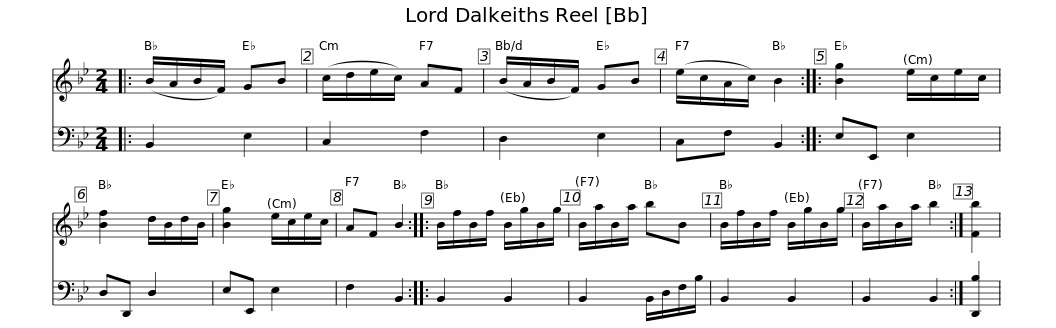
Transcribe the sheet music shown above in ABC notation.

X:1
%%score 1 2
L:1/8
M:2/4
I:linebreak $
K:Bb
V:1 treble
V:2 bass
V:1
|: (B/A/B/F/) GB | (c/d/e/c/) AF | (B/A/B/F/) GB | (e/c/A/c/) B2 :: [Bg]2 e/c/e/c/ | %5
 [Bf]2 d/B/d/B/ | [Bg]2 e/c/e/c/ |$ AF B2 :: B/f/B/f/ B/g/B/g/ | B/a/B/a/ bB | %10
 B/f/B/f/ B/g/B/g/ | B/a/B/a/ b2 :| [Fb]2 | %13
V:2
|: B,,2 E,2 | C,2 F,2 | D,2 E,2 | C,F, B,,2 :: E,E,, E,2 | %5
 D,D,, D,2 | E,E,, E,2 |$ F,2 B,,2 :: B,,2 B,,2 | B,,2 B,,/D,/F,/B,/ | %10
 B,,2 B,,2 | B,,2 B,,2 :| [D,,B,]2 | %13
